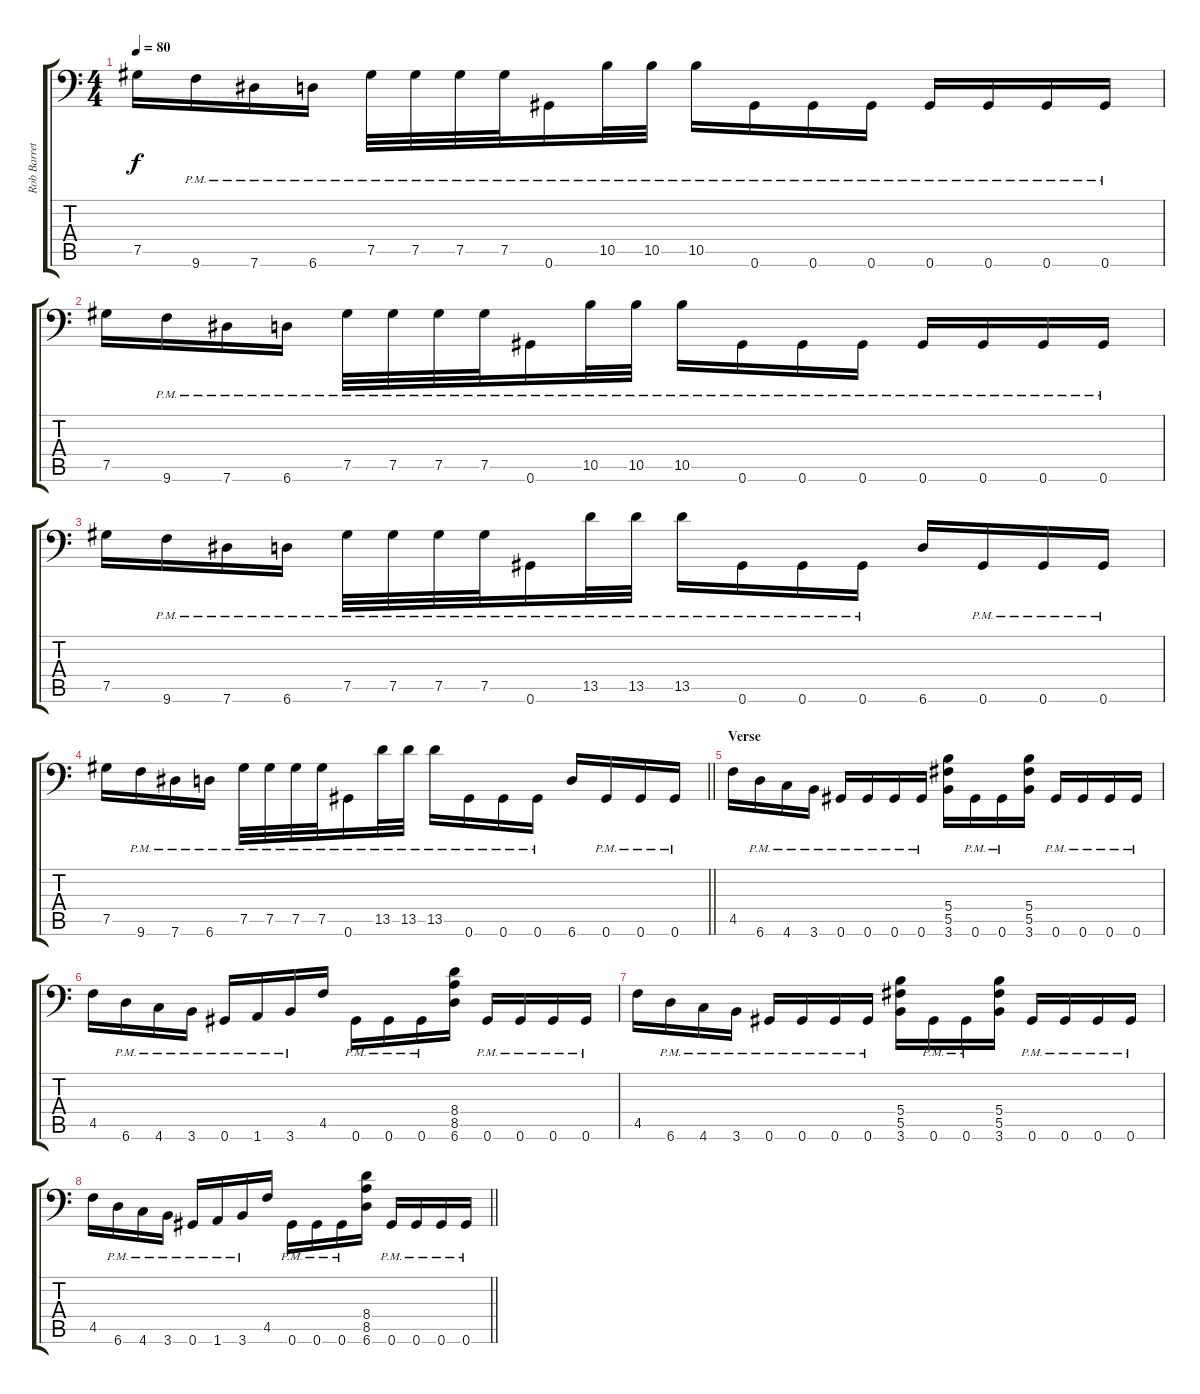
\track ("Rob Barrett" "Rob Barret") {instrument distortionguitar}
\staff {score tabs}
\tuning (Ab3 Eb3 B2 Gb2 Db2 Ab1) {hide}
\ts (4 4)
\tempo 80
\clef f4
\ks c
7.5.16{dy f} 9.6{pm}.16 7.6{pm}.16 6.6{pm}.16 7.5{pm}.32 7.5{pm}.32 7.5{pm}.32 7.5{pm}.32 0.6{pm}.16 10.5{pm}.32 10.5{pm}.32 10.5{pm}.16 0.6{pm}.16 0.6{pm}.16 0.6{pm}.16 0.6{pm}.16 0.6{pm}.16 0.6{pm}.16 0.6{pm}.16 |
7.5.16 9.6{pm}.16 7.6{pm}.16 6.6{pm}.16 7.5{pm}.32 7.5{pm}.32 7.5{pm}.32 7.5{pm}.32 0.6{pm}.16 10.5{pm}.32 10.5{pm}.32 10.5{pm}.16 0.6{pm}.16 0.6{pm}.16 0.6{pm}.16 0.6{pm}.16 0.6{pm}.16 0.6{pm}.16 0.6{pm}.16 |
7.5.16 9.6{pm}.16 7.6{pm}.16 6.6{pm}.16 7.5{pm}.32 7.5{pm}.32 7.5{pm}.32 7.5{pm}.32 0.6{pm}.16 13.5{pm}.32 13.5{pm}.32 13.5{pm}.16 0.6{pm}.16 0.6{pm}.16 0.6{pm}.16 6.6.16 0.6{pm}.16 0.6{pm}.16 0.6{pm}.16 |
\barLineRight lightlight
7.5.16 9.6{pm}.16 7.6{pm}.16 6.6{pm}.16 7.5{pm}.32 7.5{pm}.32 7.5{pm}.32 7.5{pm}.32 0.6{pm}.16 13.5{pm}.32 13.5{pm}.32 13.5{pm}.16 0.6{pm}.16 0.6{pm}.16 0.6{pm}.16 6.6.16 0.6{pm}.16 0.6{pm}.16 0.6{pm}.16 |
\section ("" "Verse")
4.5.16 6.6{pm}.16 4.6{pm}.16 3.6{pm}.16 0.6{pm}.16 0.6{pm}.16 0.6{pm}.16 0.6{pm}.16 (5.4 5.5 3.6).16 0.6{pm}.16 0.6{pm}.16 (5.4 5.5 3.6).16 0.6{pm}.16 0.6{pm}.16 0.6{pm}.16 0.6{pm}.16 |
4.5.16 6.6{pm}.16 4.6{pm}.16 3.6{pm}.16 0.6{pm}.16 1.6{pm}.16 3.6{pm}.16 4.5.16 0.6{pm}.16 0.6{pm}.16 0.6{pm}.16 (8.4 8.5 6.6).16 0.6{pm}.16 0.6{pm}.16 0.6{pm}.16 0.6{pm}.16 |
4.5.16 6.6{pm}.16 4.6{pm}.16 3.6{pm}.16 0.6{pm}.16 0.6{pm}.16 0.6{pm}.16 0.6{pm}.16 (5.4 5.5 3.6).16 0.6{pm}.16 0.6{pm}.16 (5.4 5.5 3.6).16 0.6{pm}.16 0.6{pm}.16 0.6{pm}.16 0.6{pm}.16 |
\barLineRight lightlight
4.5.16 6.6{pm}.16 4.6{pm}.16 3.6{pm}.16 0.6{pm}.16 1.6{pm}.16 3.6{pm}.16 4.5.16 0.6{pm}.16 0.6{pm}.16 0.6{pm}.16 (8.4 8.5 6.6).16 0.6{pm}.16 0.6{pm}.16 0.6{pm}.16 0.6{pm}.16
